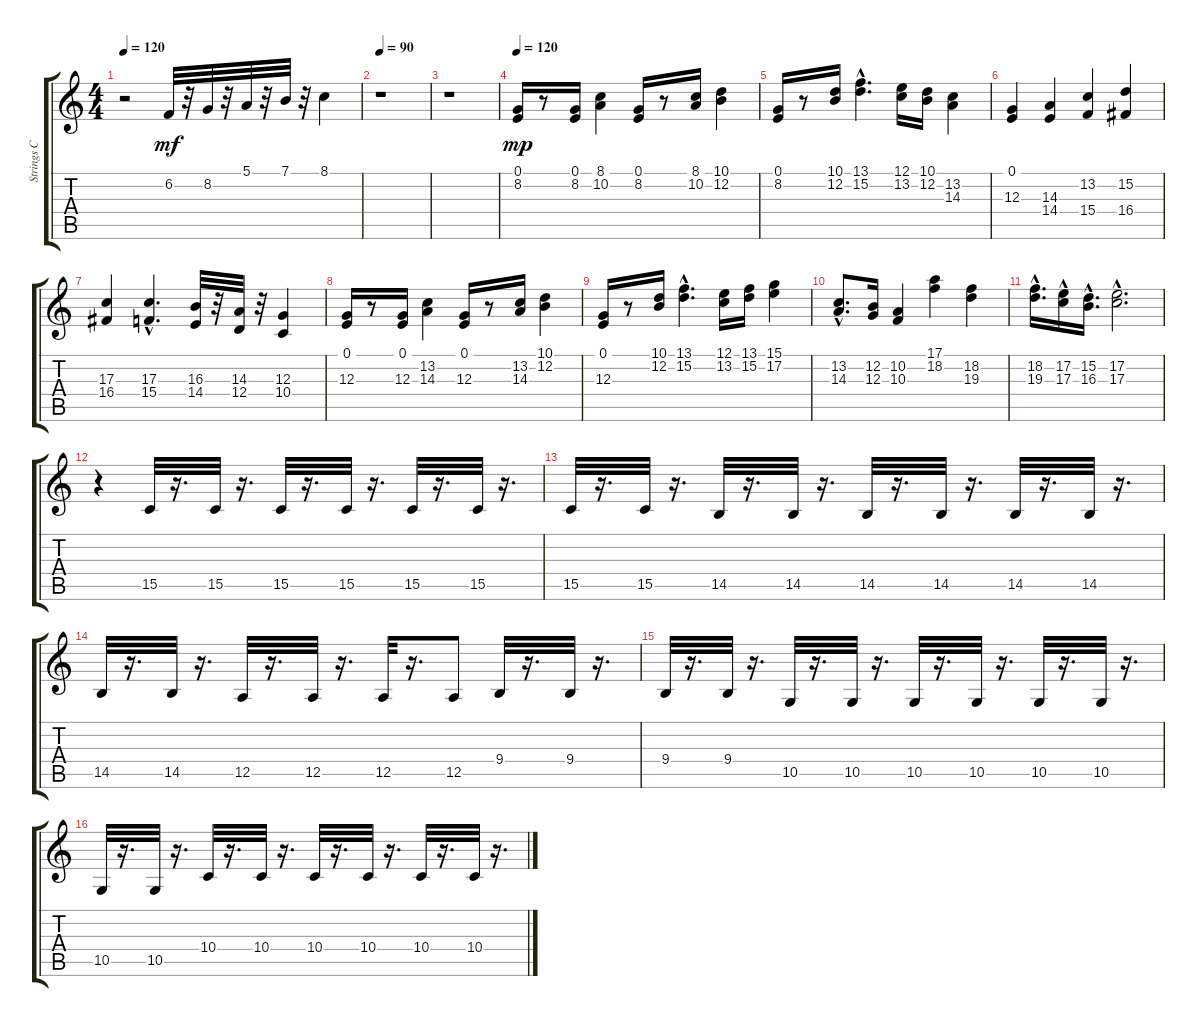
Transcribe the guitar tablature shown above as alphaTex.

\track ("Strings C" "Strings C") {instrument stringensemble1}
\staff {score tabs}
\tuning (E4 B3 G3 D3 A2 E2) {hide}
\ts (4 4)
\tempo 120
\clef g2
\ks c
r.2{dy mf} 6.2.32 r.32 8.2.32 r.32 5.1.32 r.32 7.1.32 r.32 8.1.4 |
\tempo 90
r.1 |
r.1 |
\tempo 120
(0.1 8.2).16{dy mp} r.8 (0.1 8.2).16 (8.1 10.2).4 (0.1 8.2).16 r.8 (8.1 10.2).16 (10.1 12.2).4 |
(0.1 8.2).16 r.8 (10.1 12.2).16 (13.1{hac} 15.2{hac}).4{d} (12.1 13.2).16 (10.1 12.2).16 (13.2 14.3).4 |
(0.1 12.3).4 (14.3 14.4).4 (13.2 15.4).4 (15.2 16.4).4 |
(17.3 16.4).4 (17.3{hac} 15.4{hac}).4{d} (16.3 14.4).32 r.32 (14.3 12.4).32 r.32 (12.3 10.4).4 |
(0.1 12.3).16 r.8 (0.1 12.3).16 (13.2 14.3).4 (0.1 12.3).16 r.8 (13.2 14.3).16 (10.1 12.2).4 |
(0.1 12.3).16 r.8 (10.1 12.2).16 (13.1{hac} 15.2{hac}).4{d} (12.1 13.2).16 (13.1 15.2).16 (15.1 17.2).4 |
(13.2{hac} 14.3{hac}).8{d} (12.2 12.3).16 (10.2 10.3).4 (17.1 18.2).4 (18.2 19.3).4 |
(18.2{hac} 19.3{hac}).16{d} (17.2{hac} 17.3{hac}).16 (15.2{hac} 16.3{hac}).16{d} (17.2{hac} 17.3{hac}).2{d} |
r.4 15.5.32 r.16{d} 15.5.32 r.16{d} 15.5.32 r.16{d} 15.5.32 r.16{d} 15.5.32 r.16{d} 15.5.32 r.16{d} |
15.5.32 r.16{d} 15.5.32 r.16{d} 14.5.32 r.16{d} 14.5.32 r.16{d} 14.5.32 r.16{d} 14.5.32 r.16{d} 14.5.32 r.16{d} 14.5.32 r.16{d} |
14.5.32 r.16{d} 14.5.32 r.16{d} 12.5.32 r.16{d} 12.5.32 r.16{d} 12.5.32 r.16{d} 12.5.8 9.4.32 r.16{d} 9.4.32 r.16{d} |
9.4.32 r.16{d} 9.4.32 r.16{d} 10.5.32 r.16{d} 10.5.32 r.16{d} 10.5.32 r.16{d} 10.5.32 r.16{d} 10.5.32 r.16{d} 10.5.32 r.16{d} |
10.5.32 r.16{d} 10.5.32 r.16{d} 10.4.32 r.16{d} 10.4.32 r.16{d} 10.4.32 r.16{d} 10.4.32 r.16{d} 10.4.32 r.16{d} 10.4.32 r.16{d}
